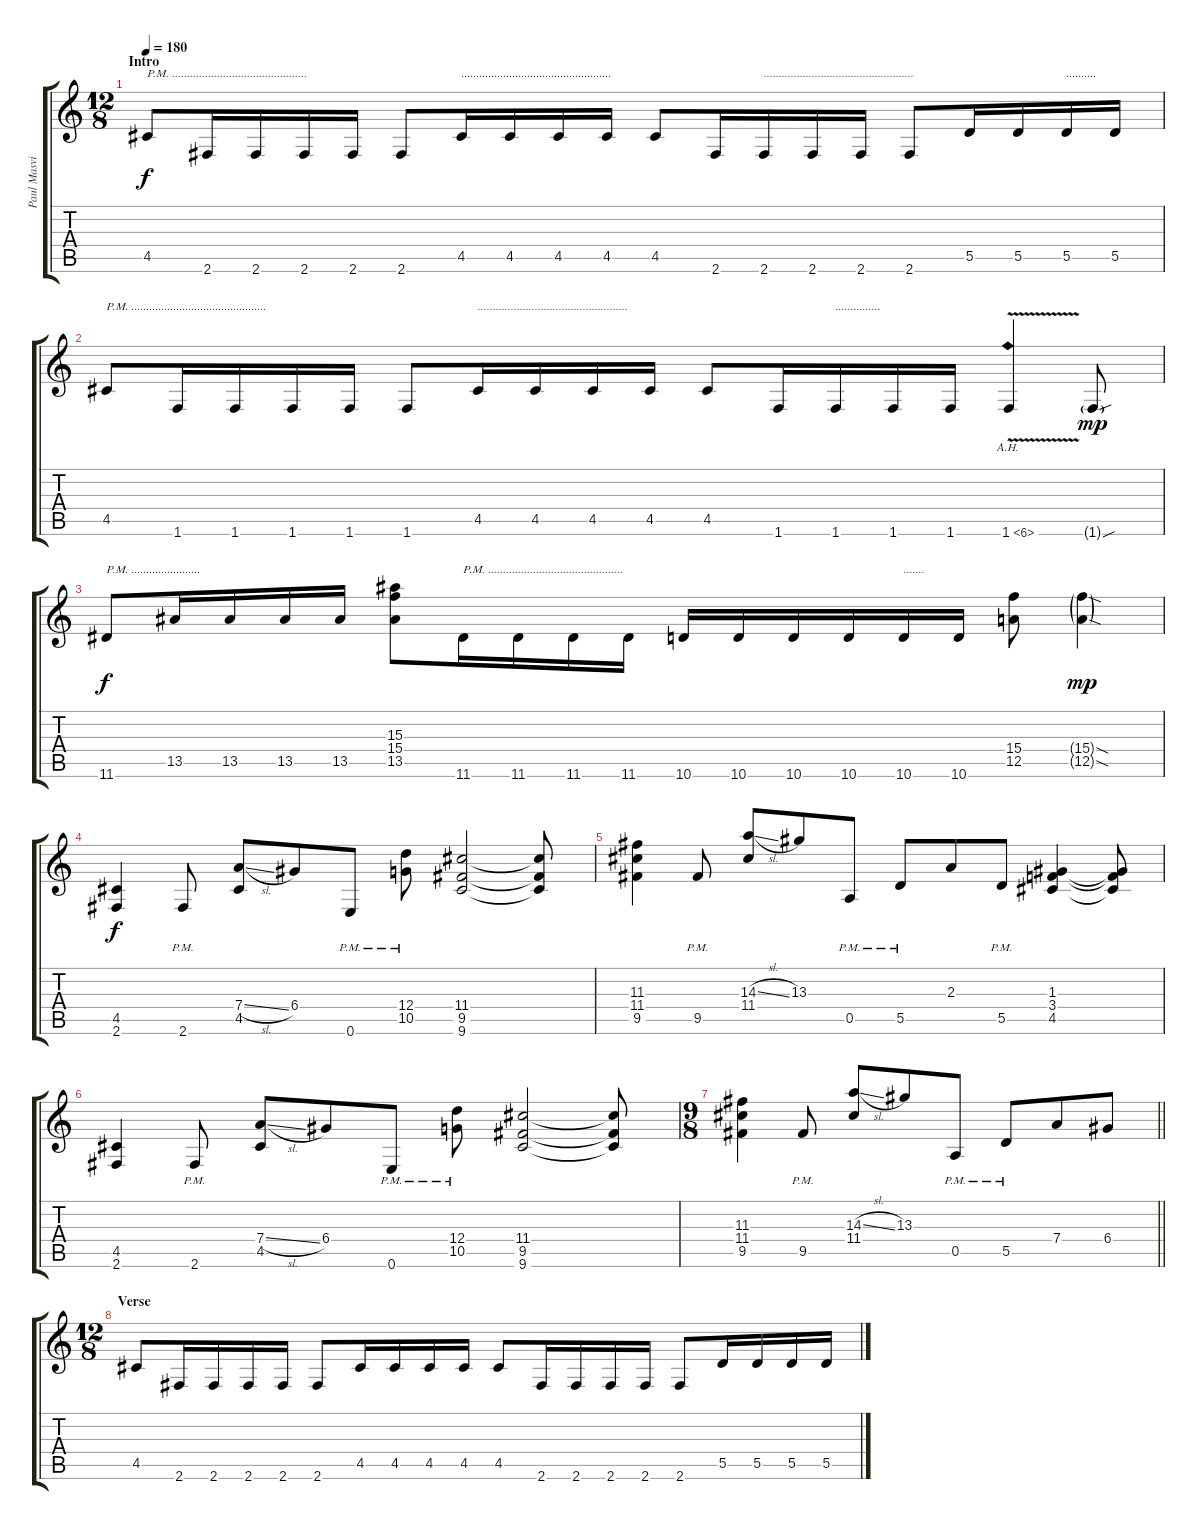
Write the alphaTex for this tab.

\track ("Paul Masvidal (Left Channel)" "Paul Masvi") {instrument distortionguitar}
\staff {score tabs}
\tuning (E4 B3 G3 D3 A2 E2) {hide}
\ts (12 8)
\section ("" "Intro")
\tempo 180
\clef g2
\ks c
4.5.8{txt "P.M. ............................................." dy f instrument distortionguitar} 2.6.16 2.6.16 2.6.16 2.6.16 2.6.8 4.5.16{txt ".................................................."} 4.5.16 4.5.16 4.5.16 4.5.8 2.6.16 2.6.16{txt ".................................................."} 2.6.16 2.6.16 2.6.8 5.5.16 5.5.16 5.5.16{txt ".........."} 5.5.16 |
4.5.8{txt "P.M. ............................................."} 1.6.16 1.6.16 1.6.16 1.6.16 1.6.8 4.5.16{txt ".................................................."} 4.5.16 4.5.16 4.5.16 4.5.8 1.6.16 1.6.16{txt "..............."} 1.6.16 1.6.16 1.6{ah 5 v}.4 1.6{sou g}.8{dy mp} |
11.6.8{txt "P.M. ......................." dy f} 13.5.16 13.5.16 13.5.16 13.5.16 (15.3 15.4 13.5).8 11.6.16{txt "P.M. ............................................."} 11.6.16 11.6.16 11.6.16 10.6.16 10.6.16 10.6.16 10.6.16 10.6.16{txt "......."} 10.6.16 (15.4 12.5).8 (15.4{sod g} 12.5{sod g}).4{dy mp} |
(4.5 2.6).4{dy f} 2.6{pm}.8 (7.4{sl} 4.5).8 6.4.8 0.6{pm}.8 (12.4{pm} 10.5{pm}).8 (11.4 9.5 9.6).2 (11.4{t} 9.5{t} 9.6{t}).8 |
(11.3 11.4 9.5).4 9.5{pm}.8 (14.3{sl} 11.4).8 13.3.8 0.5{pm}.8 5.5{pm}.8 2.3.8 5.5{pm}.8 (1.3 3.4 4.5).4 (1.3{t} 3.4{t} 4.5{t}).8 |
(4.5 2.6).4 2.6{pm}.8 (7.4{sl} 4.5).8 6.4.8 0.6{pm}.8 (12.4{pm} 10.5{pm}).8 (11.4 9.5 9.6).2 (11.4{t} 9.5{t} 9.6{t}).8 |
\ts (9 8)
\barLineRight lightlight
(11.3 11.4 9.5).4 9.5{pm}.8 (14.3{sl} 11.4).8 13.3.8 0.5{pm}.8 5.5{pm}.8 7.4.8 6.4.8 |
\ts (12 8)
\section ("" "Verse")
4.5.8 2.6.16 2.6.16 2.6.16 2.6.16 2.6.8 4.5.16 4.5.16 4.5.16 4.5.16 4.5.8 2.6.16 2.6.16 2.6.16 2.6.16 2.6.8 5.5.16 5.5.16 5.5.16 5.5.16
